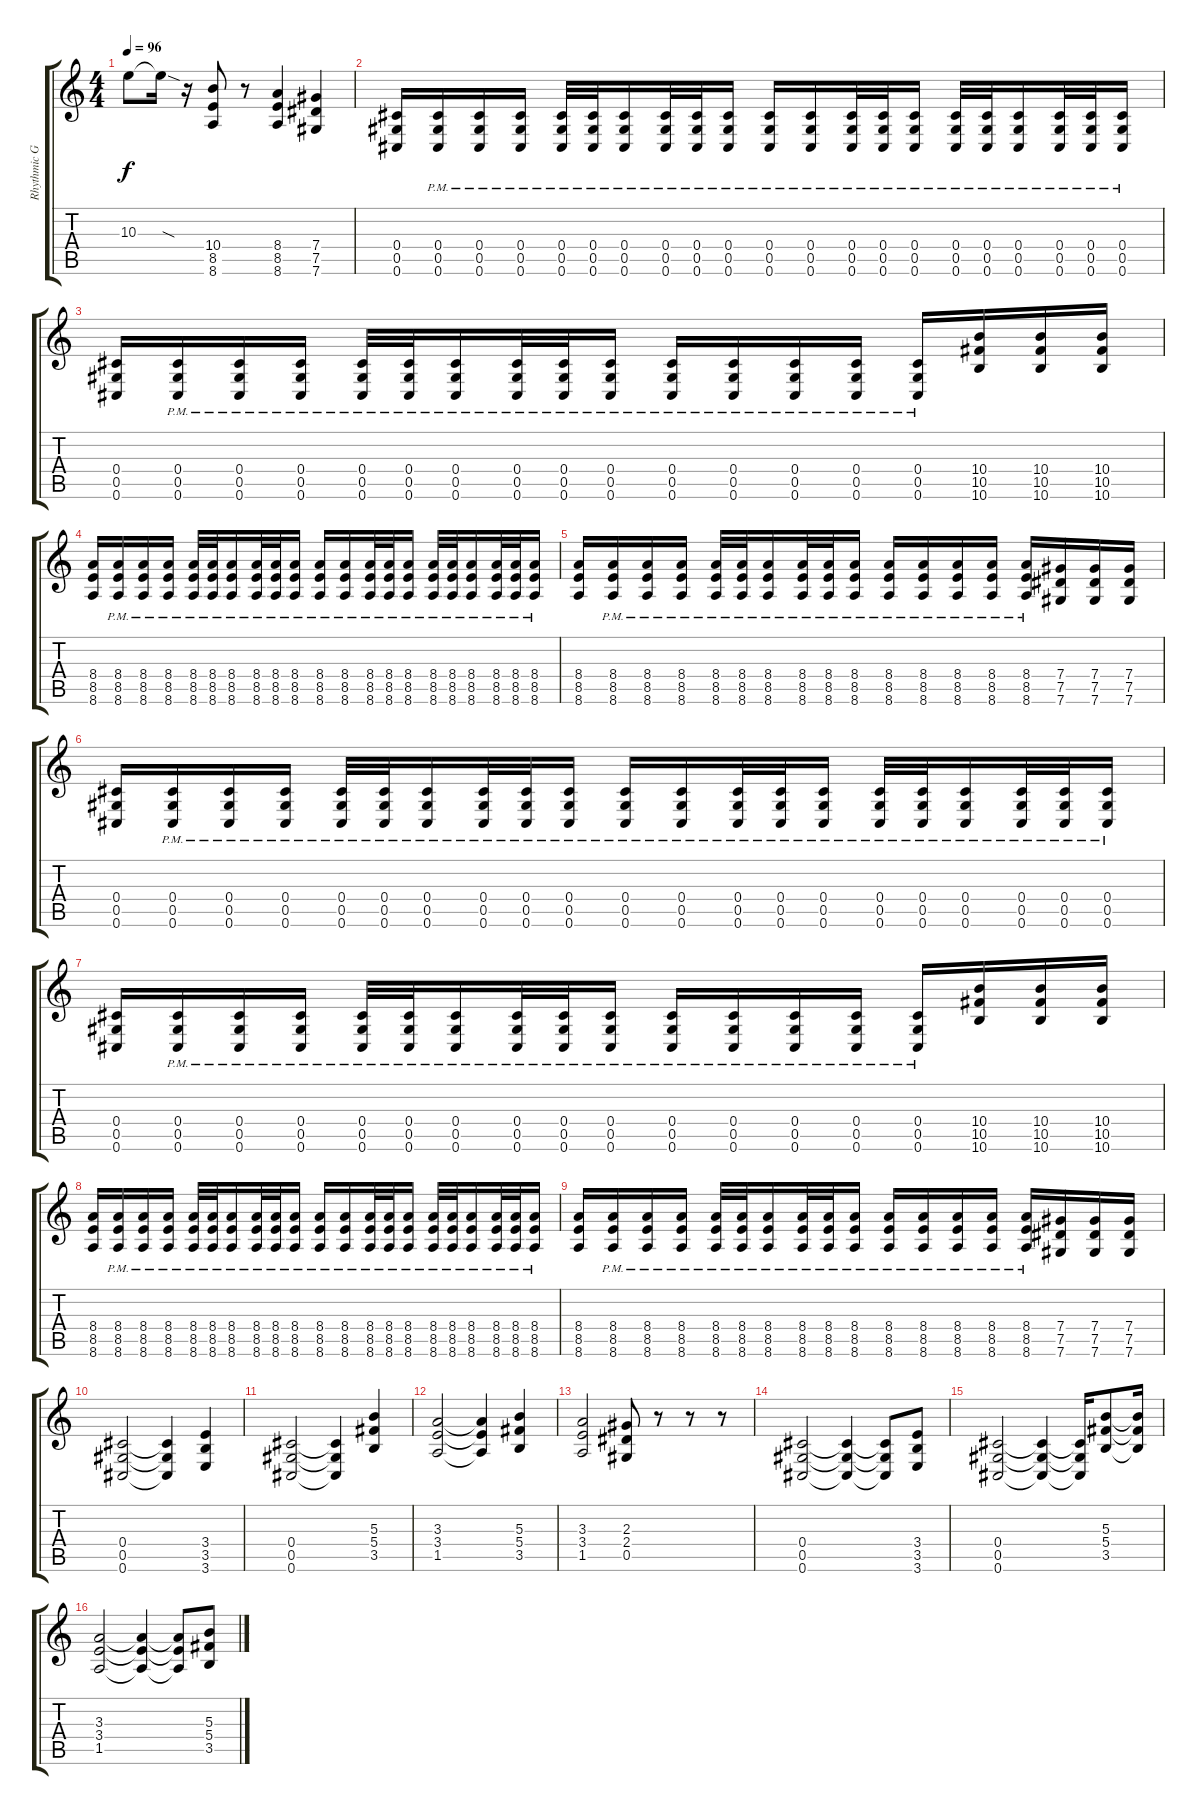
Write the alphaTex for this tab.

\track ("Rhythmic Guitar" "Rhythmic G") {instrument distortionguitar}
\staff {score tabs}
\tuning (Eb4 Bb3 Gb3 Db3 Ab2 Db2) {hide}
\ts (4 4)
\tempo 96
\clef g2
\ks c
10.3.8{dy f} 10.3{sod t}.16 r.16 (10.4 8.5 8.6).8 r.8 (8.4 8.5 8.6).4 (7.4 7.5 7.6).4 |
(0.4 0.5 0.6).16 (0.4{pm} 0.5{pm} 0.6{pm}).16 (0.4{pm} 0.5{pm} 0.6{pm}).16 (0.4{pm} 0.5{pm} 0.6{pm}).16 (0.4{pm} 0.5{pm} 0.6{pm}).32 (0.4{pm} 0.5{pm} 0.6{pm}).32 (0.4{pm} 0.5{pm} 0.6{pm}).16 (0.4{pm} 0.5{pm} 0.6{pm}).32 (0.4{pm} 0.5{pm} 0.6{pm}).32 (0.4{pm} 0.5{pm} 0.6{pm}).16 (0.4{pm} 0.5{pm} 0.6{pm}).16 (0.4{pm} 0.5{pm} 0.6{pm}).16 (0.4{pm} 0.5{pm} 0.6{pm}).32 (0.4{pm} 0.5{pm} 0.6{pm}).32 (0.4{pm} 0.5{pm} 0.6{pm}).16 (0.4{pm} 0.5{pm} 0.6{pm}).32 (0.4{pm} 0.5{pm} 0.6{pm}).32 (0.4{pm} 0.5{pm} 0.6{pm}).16 (0.4{pm} 0.5{pm} 0.6{pm}).32 (0.4{pm} 0.5{pm} 0.6{pm}).32 (0.4{pm} 0.5{pm} 0.6{pm}).16 |
(0.4 0.5 0.6).16 (0.4{pm} 0.5{pm} 0.6{pm}).16 (0.4{pm} 0.5{pm} 0.6{pm}).16 (0.4{pm} 0.5{pm} 0.6{pm}).16 (0.4{pm} 0.5{pm} 0.6{pm}).32 (0.4{pm} 0.5{pm} 0.6{pm}).32 (0.4{pm} 0.5{pm} 0.6{pm}).16 (0.4{pm} 0.5{pm} 0.6{pm}).32 (0.4{pm} 0.5{pm} 0.6{pm}).32 (0.4{pm} 0.5{pm} 0.6{pm}).16 (0.4{pm} 0.5{pm} 0.6{pm}).16 (0.4{pm} 0.5{pm} 0.6{pm}).16 (0.4{pm} 0.5{pm} 0.6{pm}).16 (0.4{pm} 0.5{pm} 0.6{pm}).16 (0.4{pm} 0.5{pm} 0.6{pm}).16 (10.4 10.5 10.6).16 (10.4 10.5 10.6).16 (10.4 10.5 10.6).16 |
(8.4 8.5 8.6).16 (8.4{pm} 8.5{pm} 8.6{pm}).16 (8.4{pm} 8.5{pm} 8.6{pm}).16 (8.4{pm} 8.5{pm} 8.6{pm}).16 (8.4{pm} 8.5{pm} 8.6{pm}).32 (8.4{pm} 8.5{pm} 8.6{pm}).32 (8.4{pm} 8.5{pm} 8.6{pm}).16 (8.4{pm} 8.5{pm} 8.6{pm}).32 (8.4{pm} 8.5{pm} 8.6{pm}).32 (8.4{pm} 8.5{pm} 8.6{pm}).16 (8.4{pm} 8.5{pm} 8.6{pm}).16 (8.4{pm} 8.5{pm} 8.6{pm}).16 (8.4{pm} 8.5{pm} 8.6{pm}).32 (8.4{pm} 8.5{pm} 8.6{pm}).32 (8.4{pm} 8.5{pm} 8.6{pm}).16 (8.4{pm} 8.5{pm} 8.6{pm}).32 (8.4{pm} 8.5{pm} 8.6{pm}).32 (8.4{pm} 8.5{pm} 8.6{pm}).16 (8.4{pm} 8.5{pm} 8.6{pm}).32 (8.4{pm} 8.5{pm} 8.6{pm}).32 (8.4{pm} 8.5{pm} 8.6{pm}).16 |
(8.4 8.5 8.6).16 (8.4{pm} 8.5{pm} 8.6{pm}).16 (8.4{pm} 8.5{pm} 8.6{pm}).16 (8.4{pm} 8.5{pm} 8.6{pm}).16 (8.4{pm} 8.5{pm} 8.6{pm}).32 (8.4{pm} 8.5{pm} 8.6{pm}).32 (8.4{pm} 8.5{pm} 8.6{pm}).16 (8.4{pm} 8.5{pm} 8.6{pm}).32 (8.4{pm} 8.5{pm} 8.6{pm}).32 (8.4{pm} 8.5{pm} 8.6{pm}).16 (8.4{pm} 8.5{pm} 8.6{pm}).16 (8.4{pm} 8.5{pm} 8.6{pm}).16 (8.4{pm} 8.5{pm} 8.6{pm}).16 (8.4{pm} 8.5{pm} 8.6{pm}).16 (8.4{pm} 8.5{pm} 8.6{pm}).16 (7.4 7.5 7.6).16 (7.4 7.5 7.6).16 (7.4 7.5 7.6).16 |
(0.4 0.5 0.6).16 (0.4{pm} 0.5{pm} 0.6{pm}).16 (0.4{pm} 0.5{pm} 0.6{pm}).16 (0.4{pm} 0.5{pm} 0.6{pm}).16 (0.4{pm} 0.5{pm} 0.6{pm}).32 (0.4{pm} 0.5{pm} 0.6{pm}).32 (0.4{pm} 0.5{pm} 0.6{pm}).16 (0.4{pm} 0.5{pm} 0.6{pm}).32 (0.4{pm} 0.5{pm} 0.6{pm}).32 (0.4{pm} 0.5{pm} 0.6{pm}).16 (0.4{pm} 0.5{pm} 0.6{pm}).16 (0.4{pm} 0.5{pm} 0.6{pm}).16 (0.4{pm} 0.5{pm} 0.6{pm}).32 (0.4{pm} 0.5{pm} 0.6{pm}).32 (0.4{pm} 0.5{pm} 0.6{pm}).16 (0.4{pm} 0.5{pm} 0.6{pm}).32 (0.4{pm} 0.5{pm} 0.6{pm}).32 (0.4{pm} 0.5{pm} 0.6{pm}).16 (0.4{pm} 0.5{pm} 0.6{pm}).32 (0.4{pm} 0.5{pm} 0.6{pm}).32 (0.4{pm} 0.5{pm} 0.6{pm}).16 |
(0.4 0.5 0.6).16 (0.4{pm} 0.5{pm} 0.6{pm}).16 (0.4{pm} 0.5{pm} 0.6{pm}).16 (0.4{pm} 0.5{pm} 0.6{pm}).16 (0.4{pm} 0.5{pm} 0.6{pm}).32 (0.4{pm} 0.5{pm} 0.6{pm}).32 (0.4{pm} 0.5{pm} 0.6{pm}).16 (0.4{pm} 0.5{pm} 0.6{pm}).32 (0.4{pm} 0.5{pm} 0.6{pm}).32 (0.4{pm} 0.5{pm} 0.6{pm}).16 (0.4{pm} 0.5{pm} 0.6{pm}).16 (0.4{pm} 0.5{pm} 0.6{pm}).16 (0.4{pm} 0.5{pm} 0.6{pm}).16 (0.4{pm} 0.5{pm} 0.6{pm}).16 (0.4{pm} 0.5{pm} 0.6{pm}).16 (10.4 10.5 10.6).16 (10.4 10.5 10.6).16 (10.4 10.5 10.6).16 |
(8.4 8.5 8.6).16 (8.4{pm} 8.5{pm} 8.6{pm}).16 (8.4{pm} 8.5{pm} 8.6{pm}).16 (8.4{pm} 8.5{pm} 8.6{pm}).16 (8.4{pm} 8.5{pm} 8.6{pm}).32 (8.4{pm} 8.5{pm} 8.6{pm}).32 (8.4{pm} 8.5{pm} 8.6{pm}).16 (8.4{pm} 8.5{pm} 8.6{pm}).32 (8.4{pm} 8.5{pm} 8.6{pm}).32 (8.4{pm} 8.5{pm} 8.6{pm}).16 (8.4{pm} 8.5{pm} 8.6{pm}).16 (8.4{pm} 8.5{pm} 8.6{pm}).16 (8.4{pm} 8.5{pm} 8.6{pm}).32 (8.4{pm} 8.5{pm} 8.6{pm}).32 (8.4{pm} 8.5{pm} 8.6{pm}).16 (8.4{pm} 8.5{pm} 8.6{pm}).32 (8.4{pm} 8.5{pm} 8.6{pm}).32 (8.4{pm} 8.5{pm} 8.6{pm}).16 (8.4{pm} 8.5{pm} 8.6{pm}).32 (8.4{pm} 8.5{pm} 8.6{pm}).32 (8.4{pm} 8.5{pm} 8.6{pm}).16 |
(8.4 8.5 8.6).16 (8.4{pm} 8.5{pm} 8.6{pm}).16 (8.4{pm} 8.5{pm} 8.6{pm}).16 (8.4{pm} 8.5{pm} 8.6{pm}).16 (8.4{pm} 8.5{pm} 8.6{pm}).32 (8.4{pm} 8.5{pm} 8.6{pm}).32 (8.4{pm} 8.5{pm} 8.6{pm}).16 (8.4{pm} 8.5{pm} 8.6{pm}).32 (8.4{pm} 8.5{pm} 8.6{pm}).32 (8.4{pm} 8.5{pm} 8.6{pm}).16 (8.4{pm} 8.5{pm} 8.6{pm}).16 (8.4{pm} 8.5{pm} 8.6{pm}).16 (8.4{pm} 8.5{pm} 8.6{pm}).16 (8.4{pm} 8.5{pm} 8.6{pm}).16 (8.4{pm} 8.5{pm} 8.6{pm}).16 (7.4 7.5 7.6).16 (7.4 7.5 7.6).16 (7.4 7.5 7.6).16 |
(0.4 0.5 0.6).2 (0.4{t} 0.5{t} 0.6{t}).4 (3.4 3.5 3.6).4 |
(0.4 0.5 0.6).2 (0.4{t} 0.5{t} 0.6{t}).4 (5.3 5.4 3.5).4 |
(3.3 3.4 1.5).2 (3.3{t} 3.4{t} 1.5{t}).4 (5.3 5.4 3.5).4 |
(3.3 3.4 1.5).2 (2.3 2.4 0.5).8 r.8 r.8 r.8 |
(0.4 0.5 0.6).2 (0.4{t} 0.5{t} 0.6{t}).4 (0.4{t} 0.5{t} 0.6{t}).8 (3.4 3.5 3.6).8 |
(0.4 0.5 0.6).2 (0.4{t} 0.5{t} 0.6{t}).4 (0.4{t} 0.5{t} 0.6{t}).16 (5.3 5.4 3.5).8 (5.3{t} 5.4{t} 3.5{t}).16 |
(3.3 3.4 1.5).2 (3.3{t} 3.4{t} 1.5{t}).4 (3.3{t} 3.4{t} 1.5{t}).8 (5.3 5.4 3.5).8
